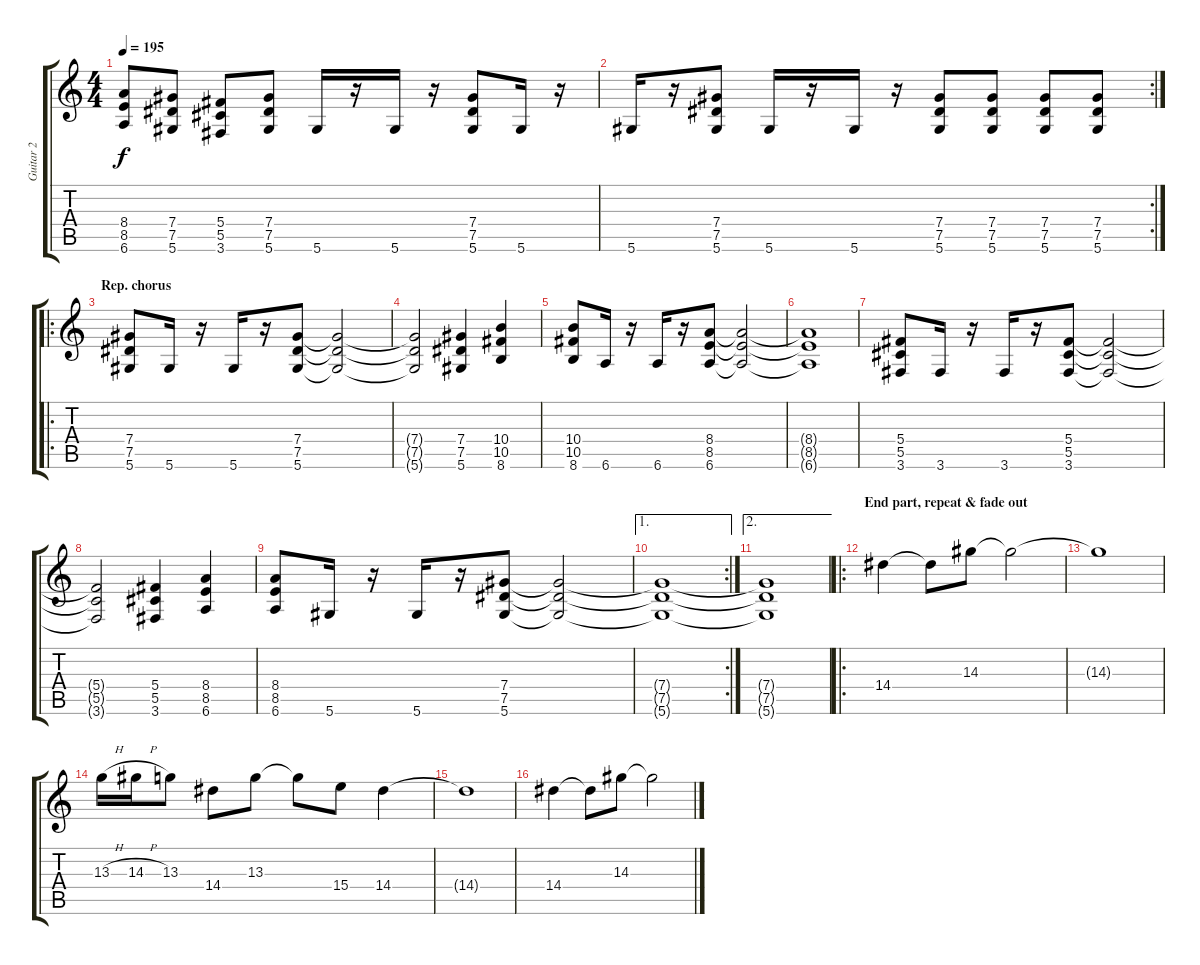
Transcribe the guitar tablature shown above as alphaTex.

\track ("Guitar 2" "Guitar 2") {instrument distortionguitar}
\staff {score tabs}
\tuning (Eb4 Bb3 Gb3 Db3 Ab2 Eb2) {hide}
\ts (4 4)
\tempo 195
\clef g2
\ks c
(8.4 8.5 6.6).8{dy f} (7.4 7.5 5.6).8 (5.4 5.5 3.6).8 (7.4 7.5 5.6).8 5.6.16 r.16 5.6.16 r.16 (7.4 7.5 5.6).8 5.6.16 r.16 |
\rc 2
5.6.16 r.16 (7.4 7.5 5.6).8 5.6.16 r.16 5.6.16 r.16 (7.4 7.5 5.6).8 (7.4 7.5 5.6).8 (7.4 7.5 5.6).8 (7.4 7.5 5.6).8 |
\ro
\section ("" "Rep. chorus")
(7.4 7.5 5.6).8 5.6.16 r.16 5.6.16 r.16 (7.4 7.5 5.6).8 (7.4{t} 7.5{t} 5.6{t}).2 |
(7.4{t} 7.5{t} 5.6{t}).2 (7.4 7.5 5.6).4 (10.4 10.5 8.6).4 |
(10.4 10.5 8.6).8 6.6.16 r.16 6.6.16 r.16 (8.4 8.5 6.6).8 (8.4{t} 8.5{t} 6.6{t}).2 |
(8.4{t} 8.5{t} 6.6{t}).1 |
(5.4 5.5 3.6).8 3.6.16 r.16 3.6.16 r.16 (5.4 5.5 3.6).8 (5.4{t} 5.5{t} 3.6{t}).2 |
(5.4{t} 5.5{t} 3.6{t}).2 (5.4 5.5 3.6).4 (8.4 8.5 6.6).4 |
(8.4 8.5 6.6).8 5.6.16 r.16 5.6.16 r.16 (7.4 7.5 5.6).8 (7.4{t} 7.5{t} 5.6{t}).2 |
\ae 1
\rc 2
(7.4{t} 7.5{t} 5.6{t}).1 |
\ae 2
(7.4{t} 7.5{t} 5.6{t}).1 |
\ro
\section ("" "End part, repeat & fade out")
14.4.4 14.4{t}.8 14.3.8 14.3{t}.2 |
14.3{t}.1 |
13.3{h}.16 14.3{h}.16 13.3.8 14.4.8 13.3.8 13.3{t}.8 15.4.8 14.4.4 |
14.4{t}.1 |
14.4.4 14.4{t}.8 14.3.8 14.3{t}.2
